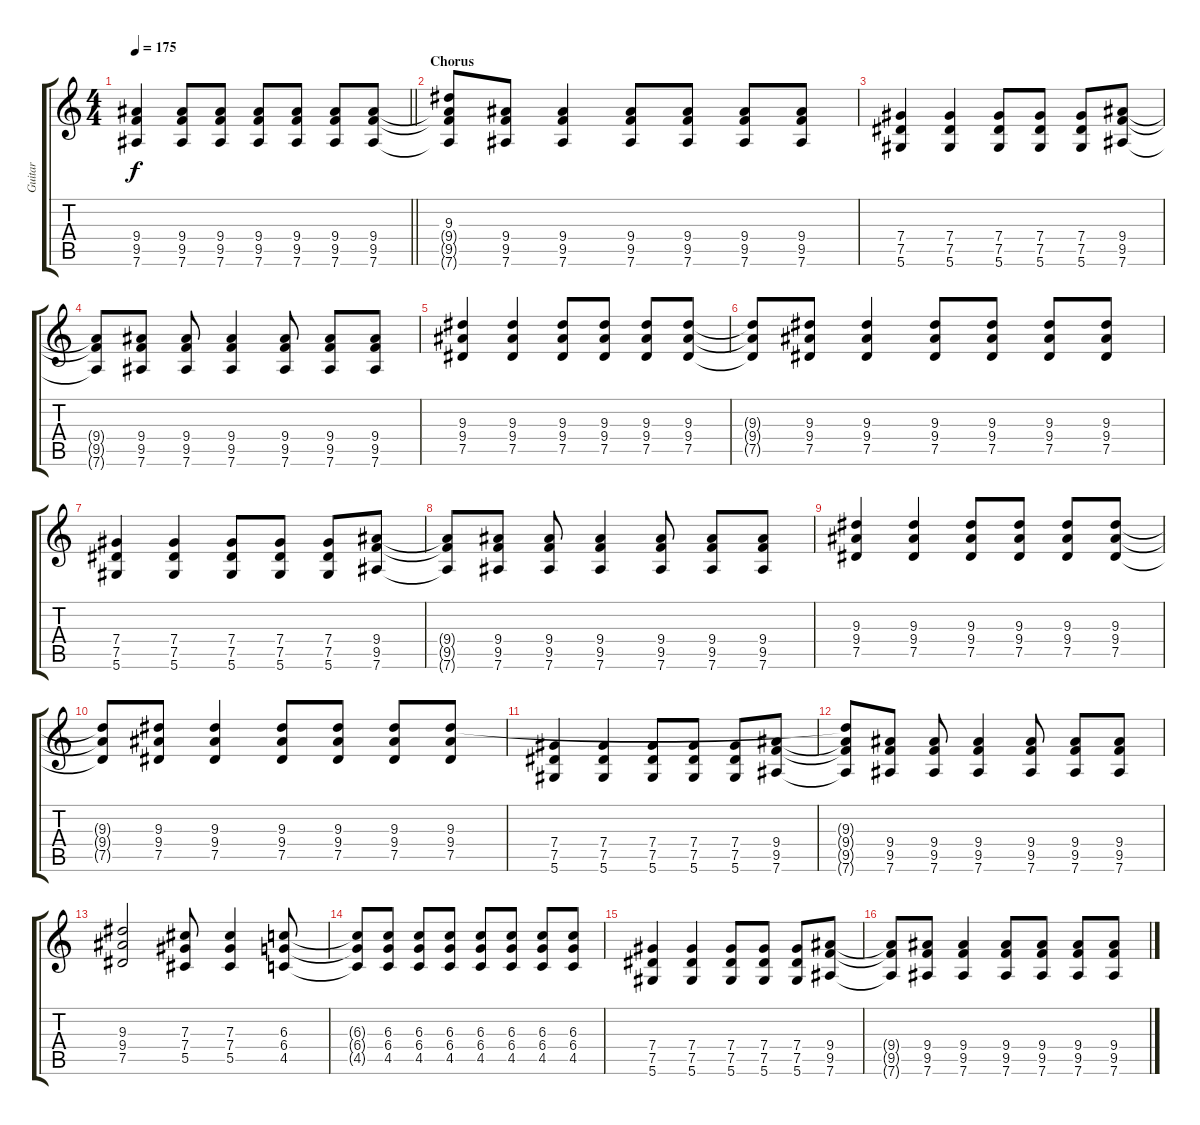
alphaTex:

\track ("Guitar" "Guitar") {instrument distortionguitar}
\staff {score tabs}
\tuning (Eb4 Bb3 Gb3 Db3 Ab2 Eb2) {hide}
\ts (4 4)
\tempo 175
\clef g2
\barLineRight lightlight
\ks c
(9.4 9.5 7.6).4{dy f} (9.4 9.5 7.6).8 (9.4 9.5 7.6).8 (9.4 9.5 7.6).8 (9.4 9.5 7.6).8 (9.4 9.5 7.6).8 (9.4 9.5 7.6).8 |
\section ("" "Chorus")
(9.3{t} 9.4{t} 9.5{t} 7.6{t}).8 (9.4 9.5 7.6).8 (9.4 9.5 7.6).4 (9.4 9.5 7.6).8 (9.4 9.5 7.6).8 (9.4 9.5 7.6).8 (9.4 9.5 7.6).8 |
(7.4 7.5 5.6).4 (7.4 7.5 5.6).4 (7.4 7.5 5.6).8 (7.4 7.5 5.6).8 (7.4 7.5 5.6).8 (9.4 9.5 7.6).8 |
(9.4{t} 9.5{t} 7.6{t}).8 (9.4 9.5 7.6).8 (9.4 9.5 7.6).8 (9.4 9.5 7.6).4 (9.4 9.5 7.6).8 (9.4 9.5 7.6).8 (9.4 9.5 7.6).8 |
(9.3 9.4 7.5).4 (9.3 9.4 7.5).4 (9.3 9.4 7.5).8 (9.3 9.4 7.5).8 (9.3 9.4 7.5).8 (9.3 9.4 7.5).8 |
(9.3{t} 9.4{t} 7.5{t}).8 (9.3 9.4 7.5).8 (9.3 9.4 7.5).4 (9.3 9.4 7.5).8 (9.3 9.4 7.5).8 (9.3 9.4 7.5).8 (9.3 9.4 7.5).8 |
(7.4 7.5 5.6).4 (7.4 7.5 5.6).4 (7.4 7.5 5.6).8 (7.4 7.5 5.6).8 (7.4 7.5 5.6).8 (9.4 9.5 7.6).8 |
(9.4{t} 9.5{t} 7.6{t}).8 (9.4 9.5 7.6).8 (9.4 9.5 7.6).8 (9.4 9.5 7.6).4 (9.4 9.5 7.6).8 (9.4 9.5 7.6).8 (9.4 9.5 7.6).8 |
(9.3 9.4 7.5).4 (9.3 9.4 7.5).4 (9.3 9.4 7.5).8 (9.3 9.4 7.5).8 (9.3 9.4 7.5).8 (9.3 9.4 7.5).8 |
(9.3{t} 9.4{t} 7.5{t}).8 (9.3 9.4 7.5).8 (9.3 9.4 7.5).4 (9.3 9.4 7.5).8 (9.3 9.4 7.5).8 (9.3 9.4 7.5).8 (9.3 9.4 7.5).8 |
(7.4 7.5 5.6).4 (7.4 7.5 5.6).4 (7.4 7.5 5.6).8 (7.4 7.5 5.6).8 (7.4 7.5 5.6).8 (9.4 9.5 7.6).8 |
(9.3{t} 9.4{t} 9.5{t} 7.6{t}).8 (9.4 9.5 7.6).8 (9.4 9.5 7.6).8 (9.4 9.5 7.6).4 (9.4 9.5 7.6).8 (9.4 9.5 7.6).8 (9.4 9.5 7.6).8 |
(9.3 9.4 7.5).2 (7.3 7.4 5.5).8 (7.3 7.4 5.5).4 (6.3 6.4 4.5).8 |
(6.3{t} 6.4{t} 4.5{t}).8 (6.3 6.4 4.5).8 (6.3 6.4 4.5).8 (6.3 6.4 4.5).8 (6.3 6.4 4.5).8 (6.3 6.4 4.5).8 (6.3 6.4 4.5).8 (6.3 6.4 4.5).8 |
(7.4 7.5 5.6).4 (7.4 7.5 5.6).4 (7.4 7.5 5.6).8 (7.4 7.5 5.6).8 (7.4 7.5 5.6).8 (9.4 9.5 7.6).8 |
(9.4{t} 9.5{t} 7.6{t}).8 (9.4 9.5 7.6).8 (9.4 9.5 7.6).4 (9.4 9.5 7.6).8 (9.4 9.5 7.6).8 (9.4 9.5 7.6).8 (9.4 9.5 7.6).8
